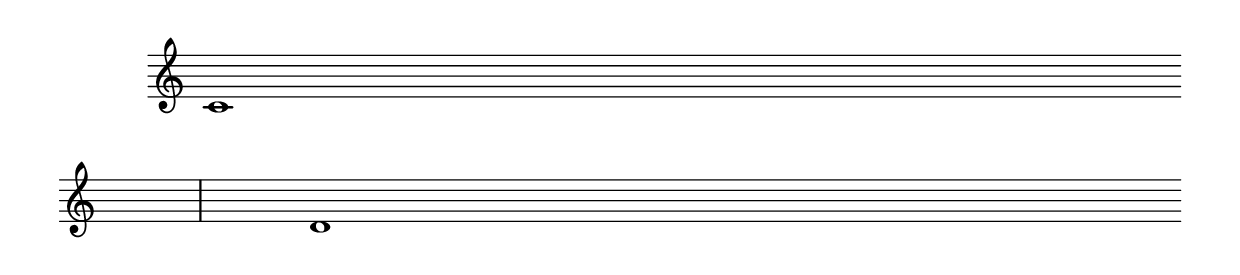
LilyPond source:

#(ly:set-option 'midi-extension "mid")
\version "2.12.3"
\include "english.ly"
\header{ 
title = ""
composer = ""
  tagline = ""  % removed 
}
%{
 | S - - -

| R - - - 
 %}
  
melody = {
\once \override Staff.TimeSignature #'stencil = ##f
\clef treble
\key c \major
\autoBeamOn  
\cadenzaOn
\bar "|" c'1     \break        \grace s64 
\bar "|" d'1    
}

text = \lyricmode {
  
}

\score{

<<
  \new Voice = "one" {
    \melody
  }
  \new Lyrics \lyricsto "one" \text
>>
\layout {
  \context {
       \Score
    \remove "Bar_number_engraver"
  } 
  }
\midi { 
  \context {
    \Score
    tempoWholesPerMinute = #(ly:make-moment 200 4)
   }
 }
}
